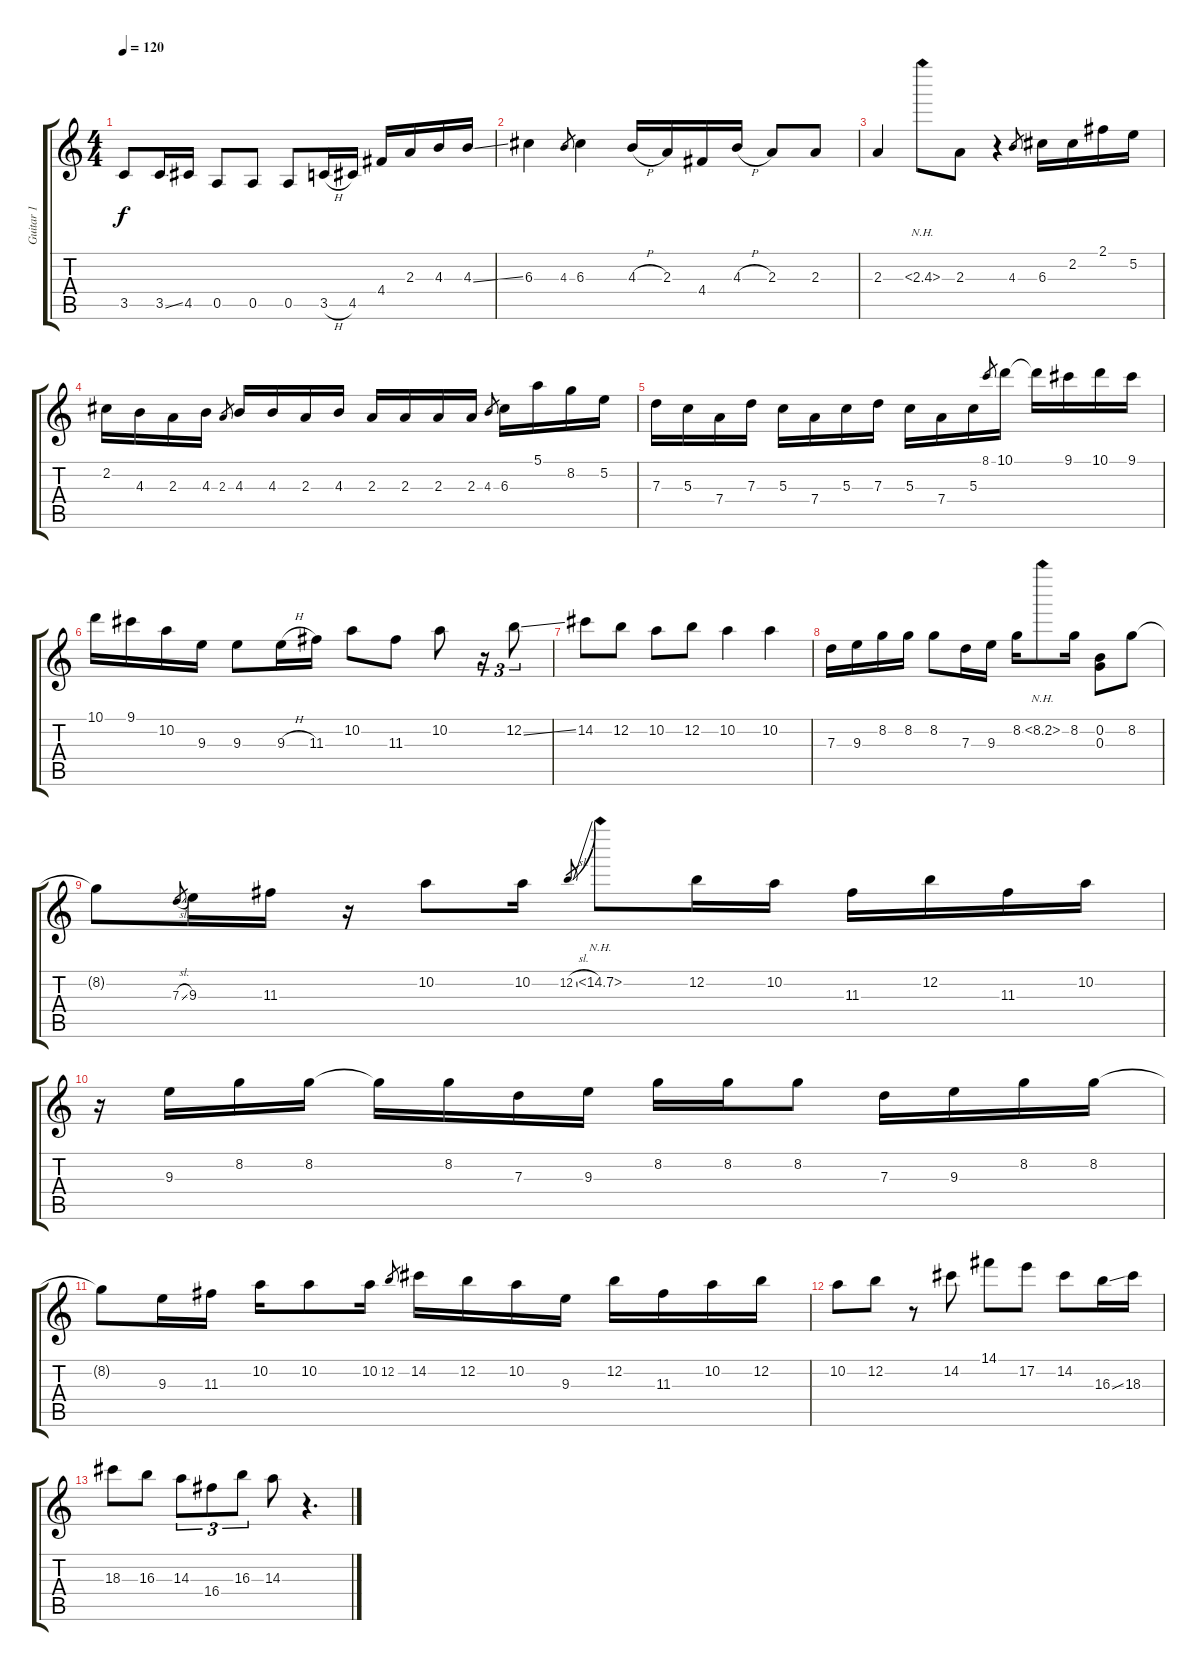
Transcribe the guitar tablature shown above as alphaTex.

\track ("Guitar 1" "Guitar 1") {instrument overdrivenguitar}
\staff {score tabs}
\tuning (E4 B3 G3 D3 A2 E2) {hide}
\ts (4 4)
\tempo 120
\clef g2
\ks c
3.5.8{dy f} 3.5{ss}.16 4.5.16 0.5.8 0.5.8 0.5.8 3.5{h}.16 4.5.16 4.4.16 2.3.16 4.3.16 4.3{ss}.16 |
6.3.4 4.3.8{gr} 6.3.4 4.3{h}.16 2.3.16 4.4.16 4.3{h}.16 2.3.8 2.3.8 |
2.3.4 2.3{nh}.8 2.3.8 r.4 4.3.8{gr} 6.3.16 2.2.16 2.1.16 5.2.16 |
2.2.16 4.3.16 2.3.16 4.3.16 2.3.8{gr} 4.3.16 4.3.16 2.3.16 4.3.16 2.3.16 2.3.16 2.3.16 2.3.16 4.3.8{gr} 6.3.16 5.1.16 8.2.16 5.2.16 |
7.3.16 5.3.16 7.4.16 7.3.16 5.3.16 7.4.16 5.3.16 7.3.16 5.3.16 7.4.16 5.3.16 8.1.8{gr} 10.1.16 10.1{t}.16 9.1.16 10.1.16 9.1.16 |
10.1.16 9.1.16 10.2.16 9.3.16 9.3.8 9.3{h}.16 11.3.16 10.2.8 11.3.8 10.2.8 r.16{tu (3 2)} 12.2{ss}.8{tu (3 2)} |
14.2.8 12.2.8 10.2.8 12.2.8 10.2.4 10.2.4 |
7.3.16 9.3.16 8.2.16 8.2.16 8.2.8 7.3.16 9.3.16 8.2.16 8.2{nh}.8 8.2.16 (0.2 0.3).8 8.2.8 |
8.2{t}.8 7.3{sl}.8{gr} 9.3.16 11.3.16 r.16 10.2.8 10.2.16 12.2{sl}.8{gr} 14.2{nh}.8 12.2.16 10.2.16 11.3.16 12.2.16 11.3.16 10.2.16 |
r.16 9.3.16 8.2.16 8.2.16 8.2{t}.16 8.2.16 7.3.16 9.3.16 8.2.16 8.2.16 8.2.8 7.3.16 9.3.16 8.2.16 8.2.16 |
8.2{t}.8 9.3.16 11.3.16 10.2.16 10.2.8 10.2.16 12.2.8{gr} 14.2.16 12.2.16 10.2.16 9.3.16 12.2.16 11.3.16 10.2.16 12.2.16 |
10.2.8 12.2.8 r.8 14.2.8 14.1.8 17.2.8 14.2.8 16.3{ss}.16 18.3.16 |
18.3.8 16.3.8 14.3.8{tu (3 2)} 16.4.8{tu (3 2)} 16.3.8{tu (3 2)} 14.3.8 r.4{d}
